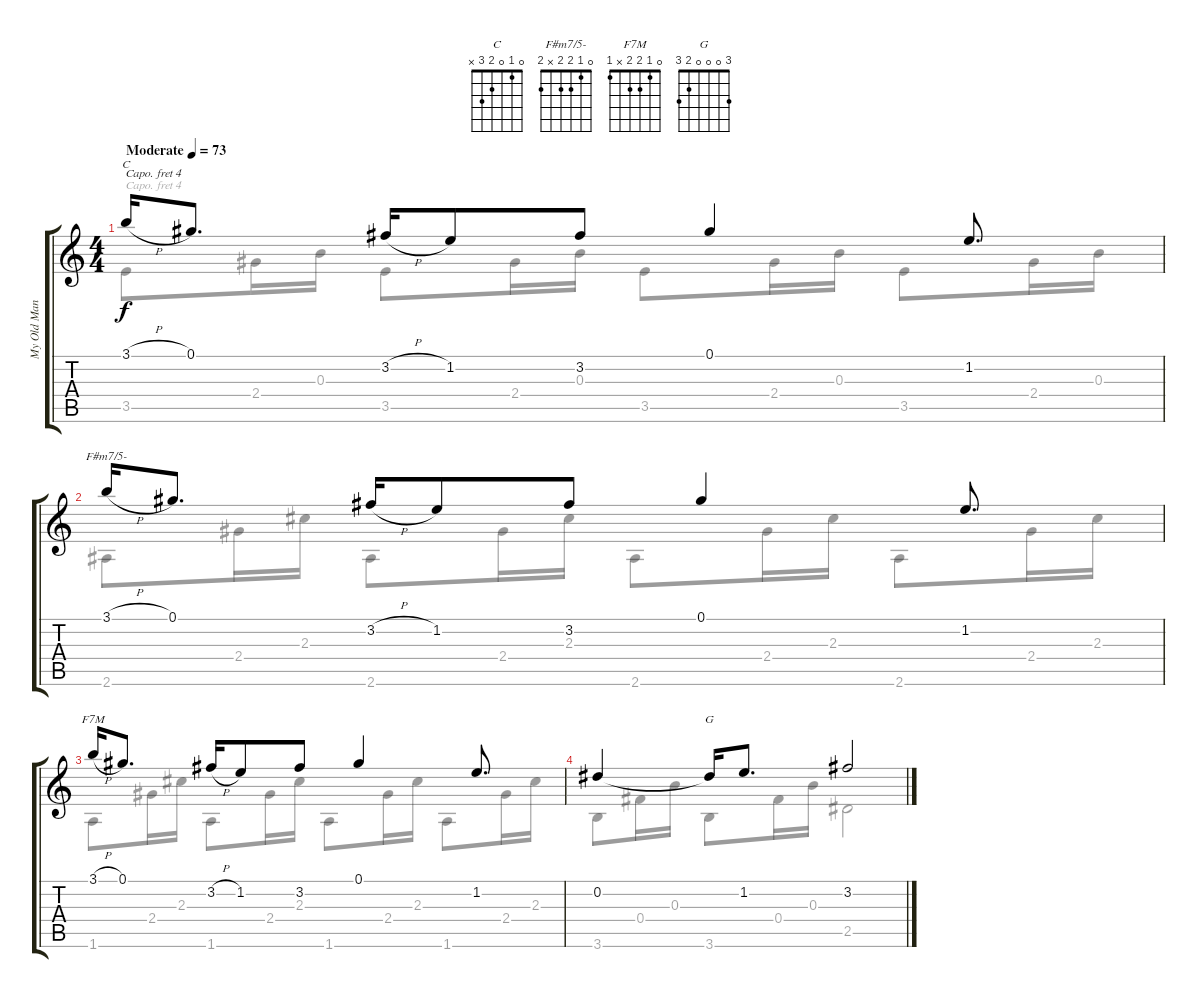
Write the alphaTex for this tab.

\track ("My Old Man" "My Old Man") {instrument acousticguitarnylon}
\staff {score tabs}
\capo 4
\tuning (E4 B3 G3 D3 A2 E2) {hide}
\chord ("C" 0 1 0 2 3 x)
\chord ("F#m7/5-" 0 1 2 2 x 2)
\chord ("F7M" 0 1 2 2 x 1)
\chord ("G" 3 0 0 0 2 3)
\voice
\ts (4 4)
\tempo (73 "Moderate")
\clef g2
\ks c
3.1{h}.16{ch "C" dy f instrument acousticguitarnylon} 0.1.8{d} 3.2{h}.16 1.2.8 3.2.8 0.1.4 1.2.8{d} |
3.1{h}.16{ch "F#m7/5-"} 0.1.8{d} 3.2{h}.16 1.2.8 3.2.8 0.1.4 1.2.8{d} |
3.1{h}.16{ch "F7M"} 0.1.8{d} 3.2{h}.16 1.2.8 3.2.8 0.1.4 1.2.8{d} |
0.2.4 0.2{t}.16{ch "G"} 1.2.8{d} 3.2.2
\voice
\clef g2
\ottava regular
\simile none
\ks c
3.5.8{dy f} 2.4.16 0.3.16 3.5.8 2.4.16 0.3.16 3.5.8 2.4.16 0.3.16 3.5.8 2.4.16 0.3.16 |
2.6.8 2.4.16 2.3.16 2.6.8 2.4.16 2.3.16 2.6.8 2.4.16 2.3.16 2.6.8 2.4.16 2.3.16 |
1.6.8 2.4.16 2.3.16 1.6.8 2.4.16 2.3.16 1.6.8 2.4.16 2.3.16 1.6.8 2.4.16 2.3.16 |
3.6.8 0.4.16 0.3.16 3.6.8 0.4.16 0.3.16 2.5.2
